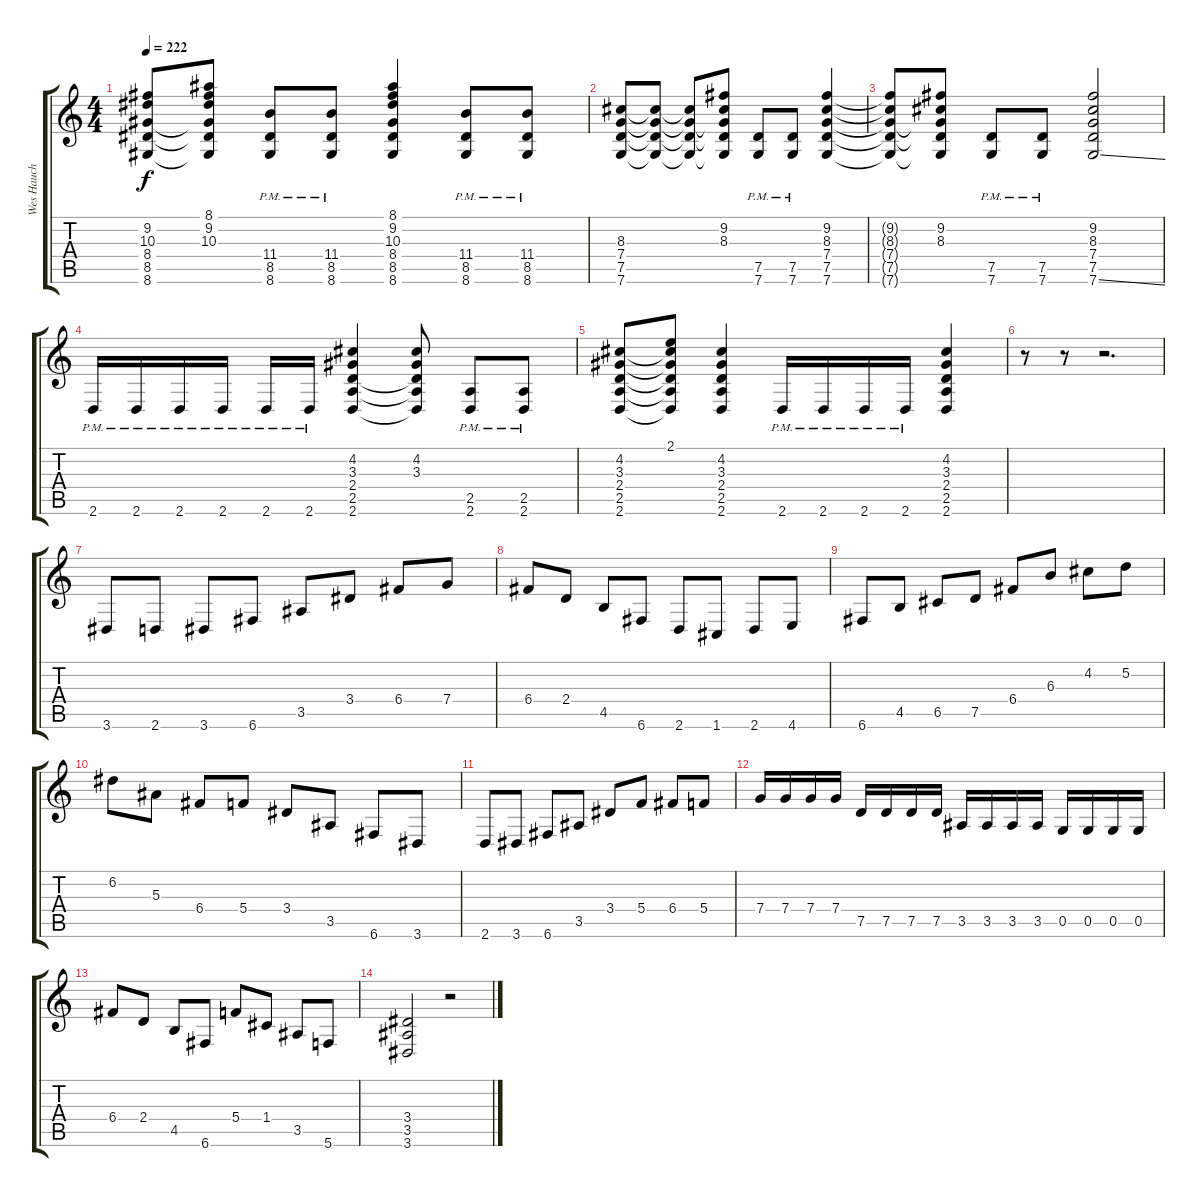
\track ("Wes Hauch" "Wes Hauch") {instrument distortionguitar}
\staff {score tabs}
\tuning (D4 A3 F3 C3 G2 C2) {hide}
\ts (4 4)
\tempo 222
\clef g2
\ks c
(9.2{t} 10.3{t} 8.4{t} 8.5{t} 8.6{t}).8{dy f} (8.1 9.2 10.3 8.4{t} 8.5{t} 8.6{t}).8 (11.4{pm} 8.5{pm} 8.6{pm}).8 (11.4{pm} 8.5{pm} 8.6{pm}).8 (8.1 9.2 10.3 8.4 8.5 8.6).4 (11.4{pm} 8.5{pm} 8.6{pm}).8 (11.4{pm} 8.5{pm} 8.6{pm}).8 |
(8.3 7.4 7.5 7.6).8 (8.3{t} 7.4{t} 7.5{t} 7.6{t}).8 (8.3{t} 7.4{t} 7.5{t} 7.6{t}).8 (9.2 8.3 7.4{t} 7.5{t} 7.6{t}).8 (7.5{pm} 7.6{pm}).8 (7.5{pm} 7.6{pm}).8 (9.2 8.3 7.4 7.5 7.6).4 |
(9.2{t} 8.3{t} 7.4{t} 7.5{t} 7.6{t}).8 (9.2 8.3 7.4{t} 7.5{t} 7.6{t}).8 (7.5{pm} 7.6{pm}).8 (7.5{pm} 7.6{pm}).8 (9.2 8.3 7.4 7.5 7.6{ss}).2 |
2.6{pm}.16 2.6{pm}.16 2.6{pm}.16 2.6{pm}.16 2.6{pm}.16 2.6{pm}.16 (4.2 3.3 2.4 2.5 2.6).4 (4.2 3.3 2.4{t} 2.5{t} 2.6{t}).8 (2.5{pm} 2.6{pm}).8 (2.5{pm} 2.6{pm}).8 |
(4.2 3.3 2.4 2.5 2.6).8 (2.1 4.2{t} 3.3{t} 2.4{t} 2.5{t} 2.6{t}).8 (4.2 3.3 2.4 2.5 2.6).4 2.6{pm}.16 2.6{pm}.16 2.6{pm}.16 2.6{pm}.16 (4.2 3.3 2.4 2.5 2.6).4 |
r.8 r.8 r.2{d} |
3.6.8 2.6.8 3.6.8 6.6.8 3.5.8 3.4.8 6.4.8 7.4.8 |
6.4.8 2.4.8 4.5.8 6.6.8 2.6.8 1.6.8 2.6.8 4.6.8 |
6.6.8 4.5.8 6.5.8 7.5.8 6.4.8 6.3.8 4.2.8 5.2.8 |
6.2.8 5.3.8 6.4.8 5.4.8 3.4.8 3.5.8 6.6.8 3.6.8 |
2.6.8 3.6.8 6.6.8 3.5.8 3.4.8 5.4.8 6.4.8 5.4.8 |
7.4.16 7.4.16 7.4.16 7.4.16 7.5.16 7.5.16 7.5.16 7.5.16 3.5.16 3.5.16 3.5.16 3.5.16 0.5.16 0.5.16 0.5.16 0.5.16 |
6.4.8 2.4.8 4.5.8 6.6.8 5.4.8 1.4.8 3.5.8 5.6.8 |
(3.4 3.5 3.6).2 r.2
